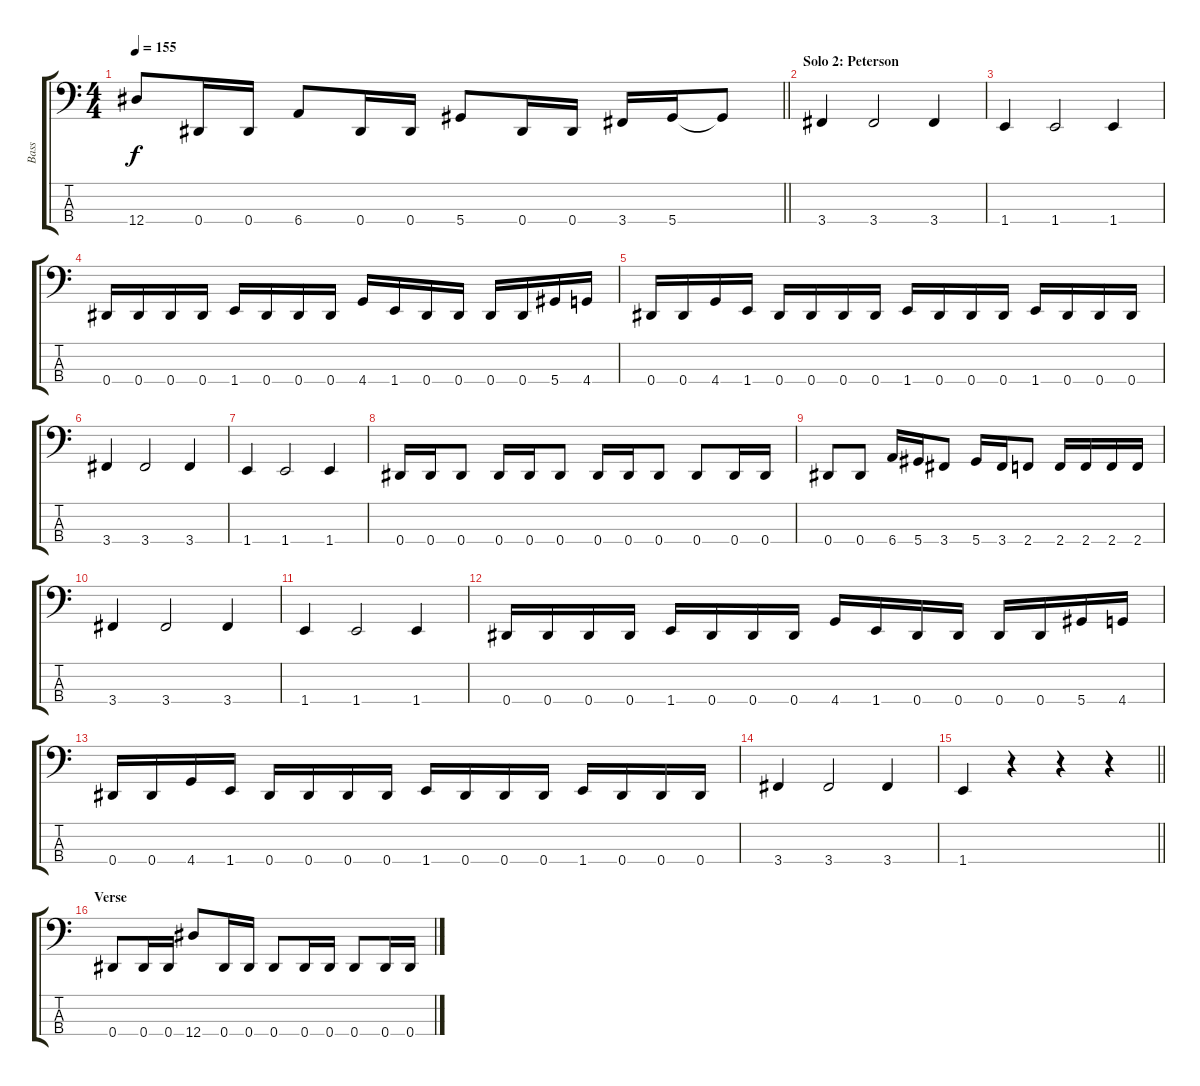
\track ("Bass" "Bass") {instrument electricbassfinger}
\staff {score tabs}
\tuning (Gb2 Db2 Ab1 Eb1) {hide}
\ts (4 4)
\tempo 155
\clef f4
\barLineRight lightlight
\ks c
12.4.8{dy f} 0.4.16 0.4.16 6.4.8 0.4.16 0.4.16 5.4.8 0.4.16 0.4.16 3.4.16 5.4.16 5.4{t}.8 |
\section ("" "Solo 2: Peterson")
3.4.4 3.4.2 3.4.4 |
1.4.4 1.4.2 1.4.4 |
0.4.16 0.4.16 0.4.16 0.4.16 1.4.16 0.4.16 0.4.16 0.4.16 4.4.16 1.4.16 0.4.16 0.4.16 0.4.16 0.4.16 5.4.16 4.4.16 |
0.4.16 0.4.16 4.4.16 1.4.16 0.4.16 0.4.16 0.4.16 0.4.16 1.4.16 0.4.16 0.4.16 0.4.16 1.4.16 0.4.16 0.4.16 0.4.16 |
3.4.4 3.4.2 3.4.4 |
1.4.4 1.4.2 1.4.4 |
0.4.16 0.4.16 0.4.8 0.4.16 0.4.16 0.4.8 0.4.16 0.4.16 0.4.8 0.4.8 0.4.16 0.4.16 |
0.4.8 0.4.8 6.4.16 5.4.16 3.4.8 5.4.16 3.4.16 2.4.8 2.4.16 2.4.16 2.4.16 2.4.16 |
3.4.4 3.4.2 3.4.4 |
1.4.4 1.4.2 1.4.4 |
0.4.16 0.4.16 0.4.16 0.4.16 1.4.16 0.4.16 0.4.16 0.4.16 4.4.16 1.4.16 0.4.16 0.4.16 0.4.16 0.4.16 5.4.16 4.4.16 |
0.4.16 0.4.16 4.4.16 1.4.16 0.4.16 0.4.16 0.4.16 0.4.16 1.4.16 0.4.16 0.4.16 0.4.16 1.4.16 0.4.16 0.4.16 0.4.16 |
3.4.4 3.4.2 3.4.4 |
\barLineRight lightlight
1.4.4 r.4 r.4 r.4 |
\section ("" "Verse")
0.4.8 0.4.16 0.4.16 12.4.8 0.4.16 0.4.16 0.4.8 0.4.16 0.4.16 0.4.8 0.4.16 0.4.16
